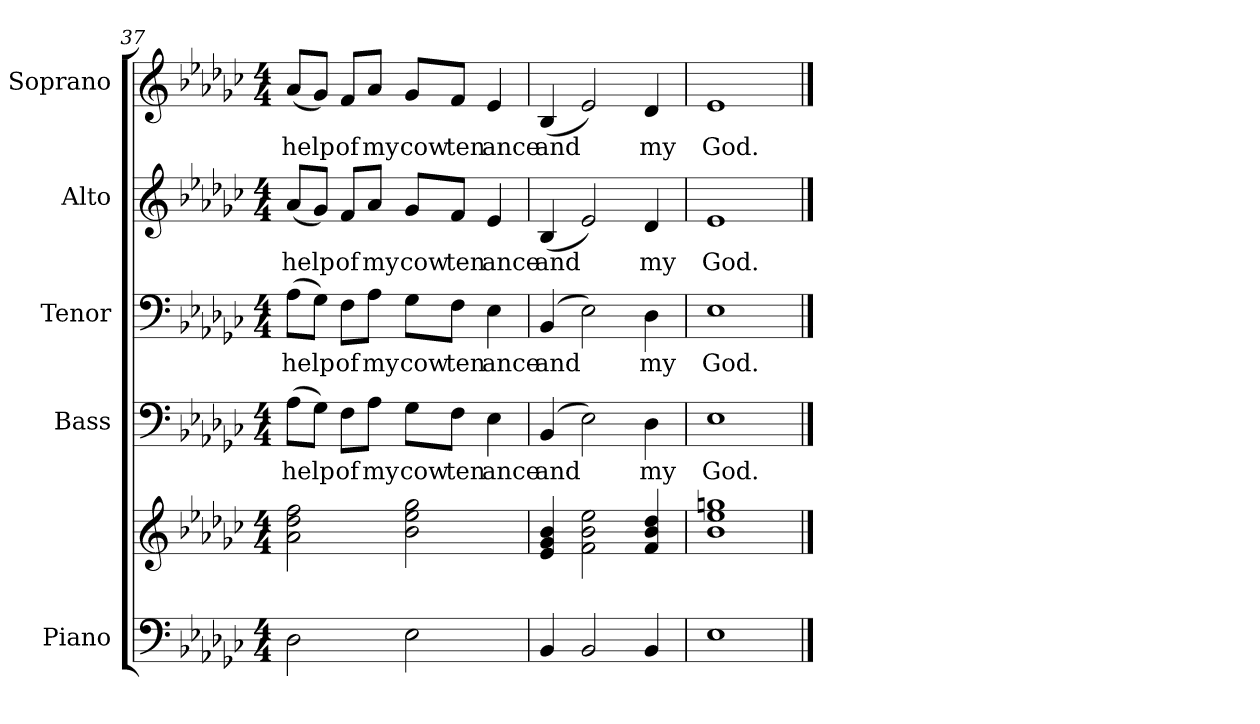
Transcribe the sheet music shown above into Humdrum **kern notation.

**kern	**kern	**kern	**text	**kern	**text	**kern	**text	**kern	**text
*part5	*part5	*part4	*part4	*part3	*part3	*part2	*part2	*part1	*part1
*staff6	*staff5	*staff4	*staff4	*staff3	*staff3	*staff2	*staff2	*staff1	*staff1
*I"Piano	*	*I"Bass	*	*I"Tenor	*	*I"Alto	*	*I"Soprano	*
*I'Pno.	*	*I'B.	*	*I'T.	*	*I'A.	*	*I'S.	*
!!LO:PB:g=z
*clefF4	*clefG2	*clefF4	*	*clefF4	*	*clefG2	*	*clefG2	*
*k[b-e-a-d-g-c-]	*k[b-e-a-d-g-c-]	*k[b-e-a-d-g-c-]	*	*k[b-e-a-d-g-c-]	*	*k[b-e-a-d-g-c-]	*	*k[b-e-a-d-g-c-]	*
*G-:	*G-:	*G-:	*	*G-:	*	*G-:	*	*G-:	*
*M4/4	*M4/4	*M4/4	*	*M4/4	*	*M4/4	*	*M4/4	*
=37	=37	=37	=37	=37	=37	=37	=37	=37	=37
!	!	!	!LO:LY:b:color=#000000	!	!	!	!	!	!
!	!	!	!	!	!LO:LY:b:color=#000000	!	!	!	!
!	!	!	!	!	!	!	!LO:LY:b:color=#000000	!	!
!	!	!	!	!	!	!	!	!	!LO:LY:b:color=#000000
2D-i\	2a-i\ 2dd-i 2ffi	(8A-i\L	help	(8A-i\L	help	(8a-i/L	help	(8a-i/L	help
.	.	8G-i\J)	.	8G-i\J)	.	8g-i/J)	.	8g-i/J)	.
!	!	!	!LO:LY:b:color=#000000	!	!	!	!	!	!
!	!	!	!	!	!LO:LY:b:color=#000000	!	!	!	!
!	!	!	!	!	!	!	!LO:LY:b:color=#000000	!	!
!	!	!	!	!	!	!	!	!	!LO:LY:b:color=#000000
.	.	8Fi\L	of	8Fi\L	of	8fi/L	of	8fi/L	of
!	!	!	!LO:LY:b:color=#000000	!	!	!	!	!	!
!	!	!	!	!	!LO:LY:b:color=#000000	!	!	!	!
!	!	!	!	!	!	!	!LO:LY:b:color=#000000	!	!
!	!	!	!	!	!	!	!	!	!LO:LY:b:color=#000000
.	.	8A-i\J	my	8A-i\J	my	8a-i/J	my	8a-i/J	my
!	!	!	!LO:LY:b:color=#000000	!	!	!	!	!	!
!	!	!	!	!	!LO:LY:b:color=#000000	!	!	!	!
!	!	!	!	!	!	!	!LO:LY:b:color=#000000	!	!
!	!	!	!	!	!	!	!	!	!LO:LY:b:color=#000000
2E-i\	2b-i\ 2ee-i 2gg-i	8G-i\L	cow	8G-i\L	cow	8g-i/L	cow	8g-i/L	cow
!	!	!	!LO:LY:b:color=#000000	!	!	!	!	!	!
!	!	!	!	!	!LO:LY:b:color=#000000	!	!	!	!
!	!	!	!	!	!	!	!LO:LY:b:color=#000000	!	!
!	!	!	!	!	!	!	!	!	!LO:LY:b:color=#000000
.	.	8Fi\J	ten	8Fi\J	ten	8fi/J	ten	8fi/J	ten
!	!	!	!LO:LY:b:color=#000000	!	!	!	!	!	!
!	!	!	!	!	!LO:LY:b:color=#000000	!	!	!	!
!	!	!	!	!	!	!	!LO:LY:b:color=#000000	!	!
!	!	!	!	!	!	!	!	!	!LO:LY:b:color=#000000
.	.	4E-i\	ance	4E-i\	ance	4e-i/	ance	4e-i/	ance
=38	=38	=38	=38	=38	=38	=38	=38	=38	=38
!	!	!	!LO:LY:b:color=#000000	!	!	!	!	!	!
!	!	!	!	!	!LO:LY:b:color=#000000	!	!	!	!
!	!	!	!	!	!	!	!LO:LY:b:color=#000000	!	!
!	!	!	!	!	!	!	!	!	!LO:LY:b:color=#000000
4BB-i/	4e-i/ 4g-i 4b-i	(4BB-i/	and	(4BB-i/	and	(4B-i/	and	(4B-i/	and
2BB-i/	2fi\ 2b-i 2ee-i	2E-i\)	.	2E-i\)	.	2e-i/)	.	2e-i/)	.
!	!	!	!LO:LY:b:color=#000000	!	!	!	!	!	!
!	!	!	!	!	!LO:LY:b:color=#000000	!	!	!	!
!	!	!	!	!	!	!	!LO:LY:b:color=#000000	!	!
!	!	!	!	!	!	!	!	!	!LO:LY:b:color=#000000
4BB-i/	4fi/ 4b-i 4dd-i	4D-i\	my	4D-i\	my	4d-i/	my	4d-i/	my
=39	=39	=39	=39	=39	=39	=39	=39	=39	=39
!	!	!	!LO:LY:b:color=#000000	!	!	!	!	!	!
!	!	!	!	!	!LO:LY:b:color=#000000	!	!	!	!
!	!	!	!	!	!	!	!LO:LY:b:color=#000000	!	!
!	!	!	!	!	!	!	!	!	!LO:LY:b:color=#000000
1E-i	1b-i 1ee-i 1ggni	1E-i	God.	1E-i	God.	1e-i	God.	1e-i	God.
==	==	==	==	==	==	==	==	==	==
*-	*-	*-	*-	*-	*-	*-	*-	*-	*-
